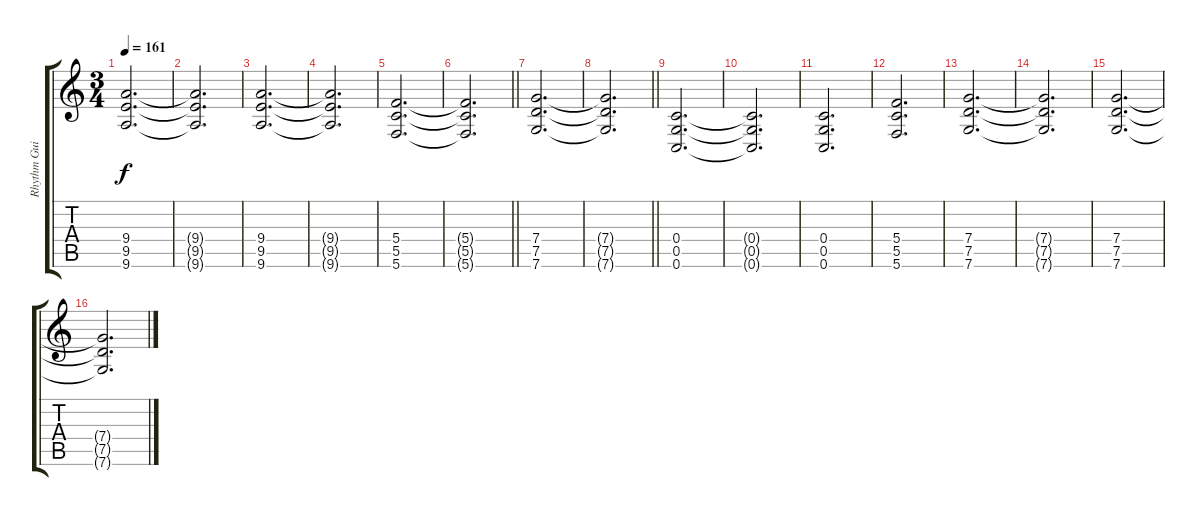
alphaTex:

\track ("Rhythm Guitar - Ronnie Winter" "Rhythm Gui") {instrument distortionguitar}
\staff {score tabs}
\tuning (D4 A3 F3 C3 G2 C2) {hide}
\ts (3 4)
\tempo 161
\clef g2
\ks c
(9.4 9.5 9.6).2{d dy f} |
(9.4{t} 9.5{t} 9.6{t}).2{d} |
(9.4 9.5 9.6).2{d} |
(9.4{t} 9.5{t} 9.6{t}).2{d} |
(5.4 5.5 5.6).2{d} |
\barLineRight lightlight
(5.4{t} 5.5{t} 5.6{t}).2{d} |
(7.4 7.5 7.6).2{d} |
\barLineRight lightlight
(7.4{t} 7.5{t} 7.6{t}).2{d} |
(0.4 0.5 0.6).2{d} |
(0.4{t} 0.5{t} 0.6{t}).2{d} |
(0.4 0.5 0.6).2{d} |
(5.4 5.5 5.6).2{d} |
(7.4 7.5 7.6).2{d} |
(7.4{t} 7.5{t} 7.6{t}).2{d} |
(7.4 7.5 7.6).2{d} |
(7.4{t} 7.5{t} 7.6{t}).2{d}
